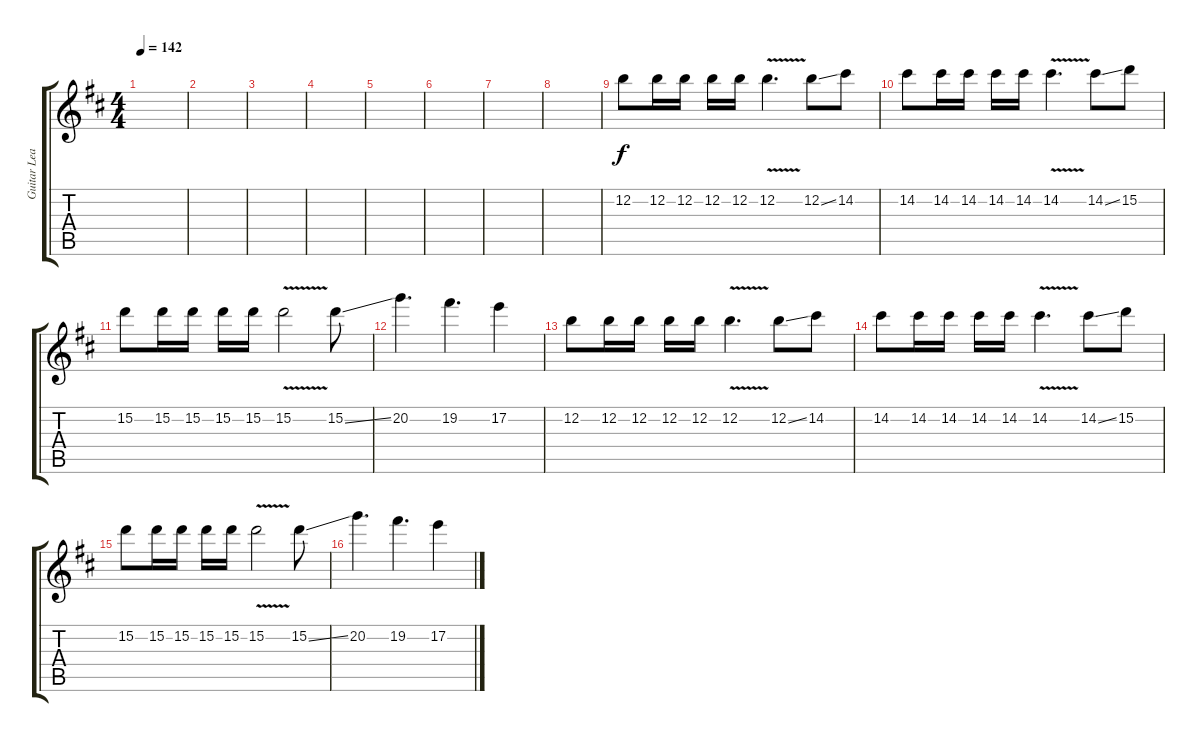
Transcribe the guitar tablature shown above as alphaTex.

\track ("Guitar Lead" "Guitar Lea") {instrument overdrivenguitar}
\staff {score tabs}
\tuning (E4 B3 G3 D3 A2 E2) {hide}
\ts (4 4)
\tempo 142
\clef g2
\ks bminor
|
|
|
|
|
|
|
|
12.2.8 12.2.16 12.2.16 12.2.16 12.2.16 12.2{v}.4{d} 12.2{ss}.8 14.2.8 |
14.2.8 14.2.16 14.2.16 14.2.16 14.2.16 14.2{v}.4{d} 14.2{ss}.8 15.2.8 |
15.2.8 15.2.16 15.2.16 15.2.16 15.2.16 15.2{v}.2 15.2{ss}.8 |
20.2.4{d} 19.2.4{d} 17.2.4 |
12.2.8 12.2.16 12.2.16 12.2.16 12.2.16 12.2{v}.4{d} 12.2{ss}.8 14.2.8 |
14.2.8 14.2.16 14.2.16 14.2.16 14.2.16 14.2{v}.4{d} 14.2{ss}.8 15.2.8 |
15.2.8 15.2.16 15.2.16 15.2.16 15.2.16 15.2{v}.2 15.2{ss}.8 |
20.2.4{d} 19.2.4{d} 17.2.4
